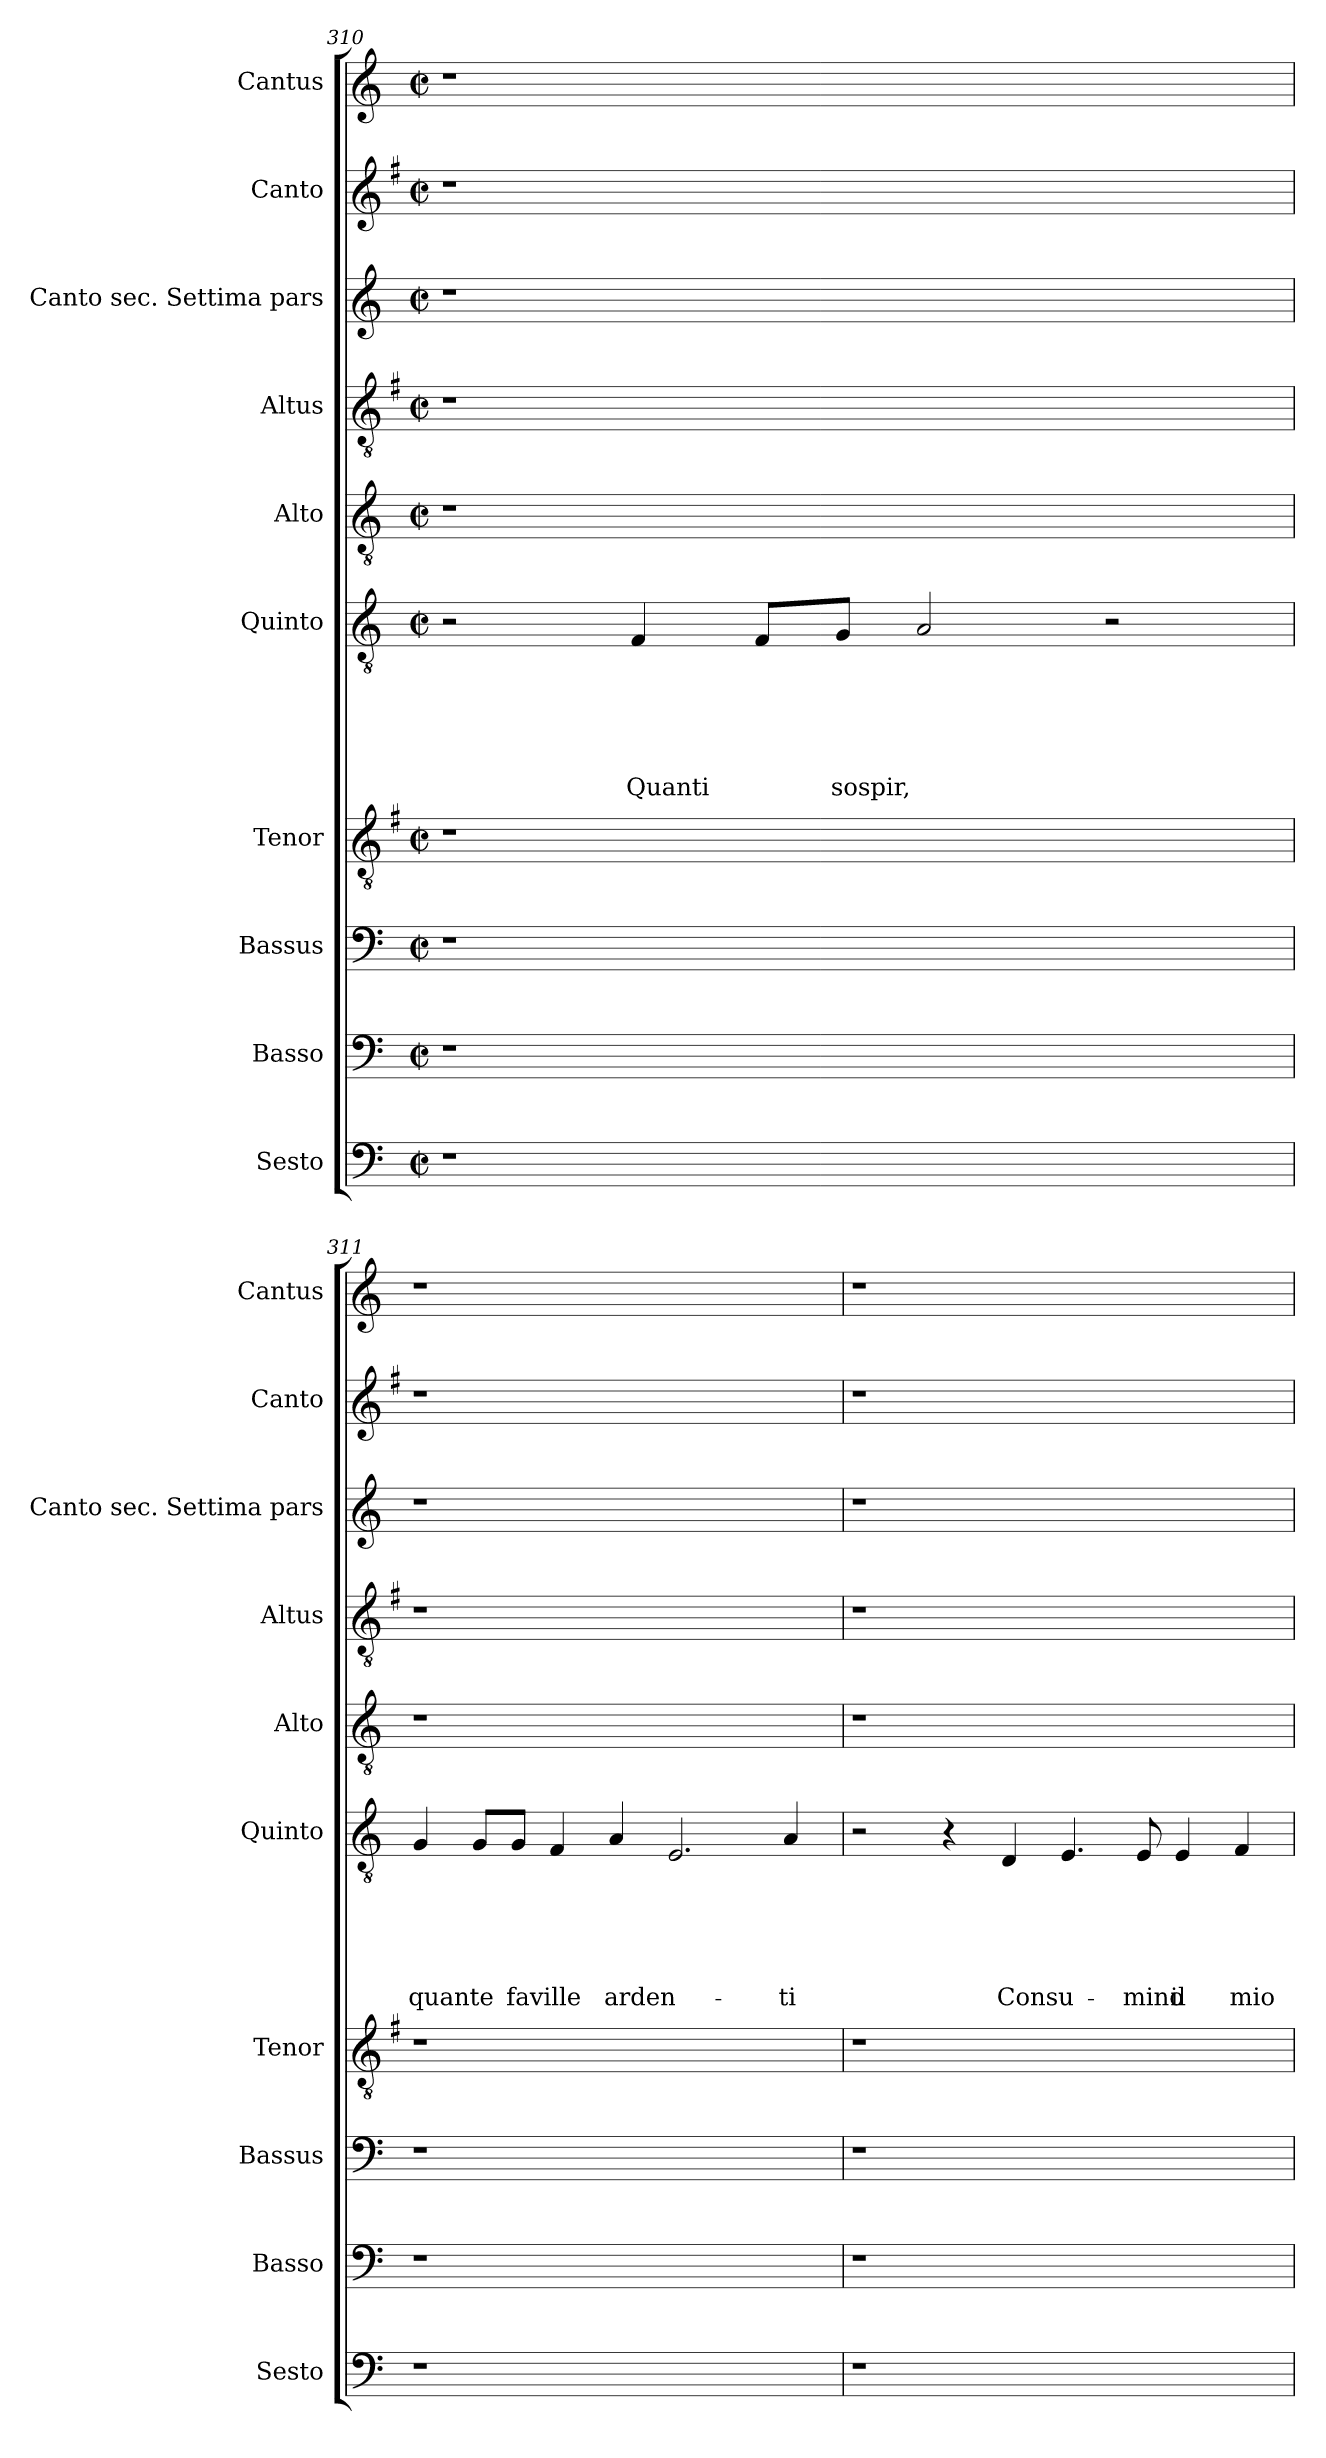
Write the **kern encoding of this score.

**kern	**kern	**kern	**kern	**kern	**text	**text	**text	**text	**text	**text	**kern	**kern	**kern	**kern	**kern
*part10	*part9	*part8	*part7	*part6	*part6	*part6	*part6	*part6	*part6	*part6	*part5	*part4	*part3	*part2	*part1
*staff10	*staff9	*staff8	*staff7	*staff6	*staff6	*staff6	*staff6	*staff6	*staff6	*staff6	*staff5	*staff4	*staff3	*staff2	*staff1
*I"Sesto	*I"Basso	*I"Bassus	*I"Tenor	*I"Quinto	*	*	*	*	*	*	*I"Alto	*I"Altus	*I"Canto sec. Settima pars	*I"Canto	*I"Cantus
*I'Sesto	*I'Basso	*I'Bassus	*I'Tenor	*I'Quinto	*	*	*	*	*	*	*I'Alto	*I'Altus	*I'Canto sec. Settima pars	*I'Canto	*I'Cantus
!!LO:LB:g=z
*clefF4	*clefF4	*clefF4	*clefGv2	*clefGv2	*	*	*	*	*	*	*clefGv2	*clefGv2	*clefG2	*clefG2	*clefG2
*k[]	*k[]	*k[]	*k[f#]	*k[]	*	*	*	*	*	*	*k[]	*k[f#]	*k[]	*k[f#]	*k[]
*C:	*C:	*C:	*G:	*C:	*	*	*	*	*	*	*C:	*G:	*C:	*G:	*C:
*M2/2	*M2/2	*M2/2	*M2/2	*M2/2	*	*	*	*	*	*	*M2/2	*M2/2	*M2/2	*M2/2	*M2/2
*met(c|)	*met(c|)	*met(c|)	*met(c|)	*met(c|)	*	*	*	*	*	*	*met(c|)	*met(c|)	*met(c|)	*met(c|)	*met(c|)
=310	=310	=310	=310	=310	=310	=310	=310	=310	=310	=310	=310	=310	=310	=310	=310
1r	1r	1r	1r	2r	.	.	.	.	.	.	1r	1r	1r	1r	1r
!	!	!	!	!	!	!	!	!	!	!LO:LY:b	!	!	!	!	!
.	.	.	.	4F/	.	.	.	.	.	Quanti	.	.	.	.	.
.	.	.	.	8F/L	.	.	.	.	.	.	.	.	.	.	.
!	!	!	!	!	!	!	!	!	!	!LO:LY:b	!	!	!	!	!
.	.	.	.	8G/J	.	.	.	.	.	sospir,	.	.	.	.	.
1ryy	1ryy	1ryy	1ryy	2A/	.	.	.	.	.	.	1ryy	1ryy	1ryy	1ryy	1ryy
.	.	.	.	2r	.	.	.	.	.	.	.	.	.	.	.
=311	=311	=311	=311	=311	=311	=311	=311	=311	=311	=311	=311	=311	=311	=311	=311
!	!	!	!	!	!	!	!	!	!	!LO:LY:b	!	!	!	!	!
1r	1r	1r	1r	4G/	.	.	.	.	.	quante	1r	1r	1r	1r	1r
.	.	.	.	8G/L	.	.	.	.	.	.	.	.	.	.	.
!	!	!	!	!	!	!	!	!	!	!LO:LY:b	!	!	!	!	!
.	.	.	.	8G/J	.	.	.	.	.	faville	.	.	.	.	.
.	.	.	.	4F/	.	.	.	.	.	.	.	.	.	.	.
!	!	!	!	!	!	!	!	!	!	!LO:LY:b	!	!	!	!	!
.	.	.	.	4A/	.	.	.	.	.	arden-	.	.	.	.	.
1ryy	1ryy	1ryy	1ryy	2.E/	.	.	.	.	.	.	1ryy	1ryy	1ryy	1ryy	1ryy
!	!	!	!	!	!	!	!	!	!	!LO:LY:b	!	!	!	!	!
.	.	.	.	4A/	.	.	.	.	.	-ti	.	.	.	.	.
=312	=312	=312	=312	=312	=312	=312	=312	=312	=312	=312	=312	=312	=312	=312	=312
1r	1r	1r	1r	2r	.	.	.	.	.	.	1r	1r	1r	1r	1r
.	.	.	.	4r	.	.	.	.	.	.	.	.	.	.	.
!	!	!	!	!	!	!	!	!	!	!LO:LY:b	!	!	!	!	!
.	.	.	.	4D/	.	.	.	.	.	Consu-	.	.	.	.	.
1ryy	1ryy	1ryy	1ryy	4.E/	.	.	.	.	.	.	1ryy	1ryy	1ryy	1ryy	1ryy
!	!	!	!	!	!	!	!	!	!	!LO:LY:b	!	!	!	!	!
.	.	.	.	8E/	.	.	.	.	.	-mino	.	.	.	.	.
!	!	!	!	!	!	!	!	!	!	!LO:LY:b	!	!	!	!	!
.	.	.	.	4E/	.	.	.	.	.	il	.	.	.	.	.
!	!	!	!	!	!	!	!	!	!	!LO:LY:b	!	!	!	!	!
.	.	.	.	4F/	.	.	.	.	.	mio	.	.	.	.	.
=	=	=	=	=	=	=	=	=	=	=	=	=	=	=	=
*-	*-	*-	*-	*-	*-	*-	*-	*-	*-	*-	*-	*-	*-	*-	*-
